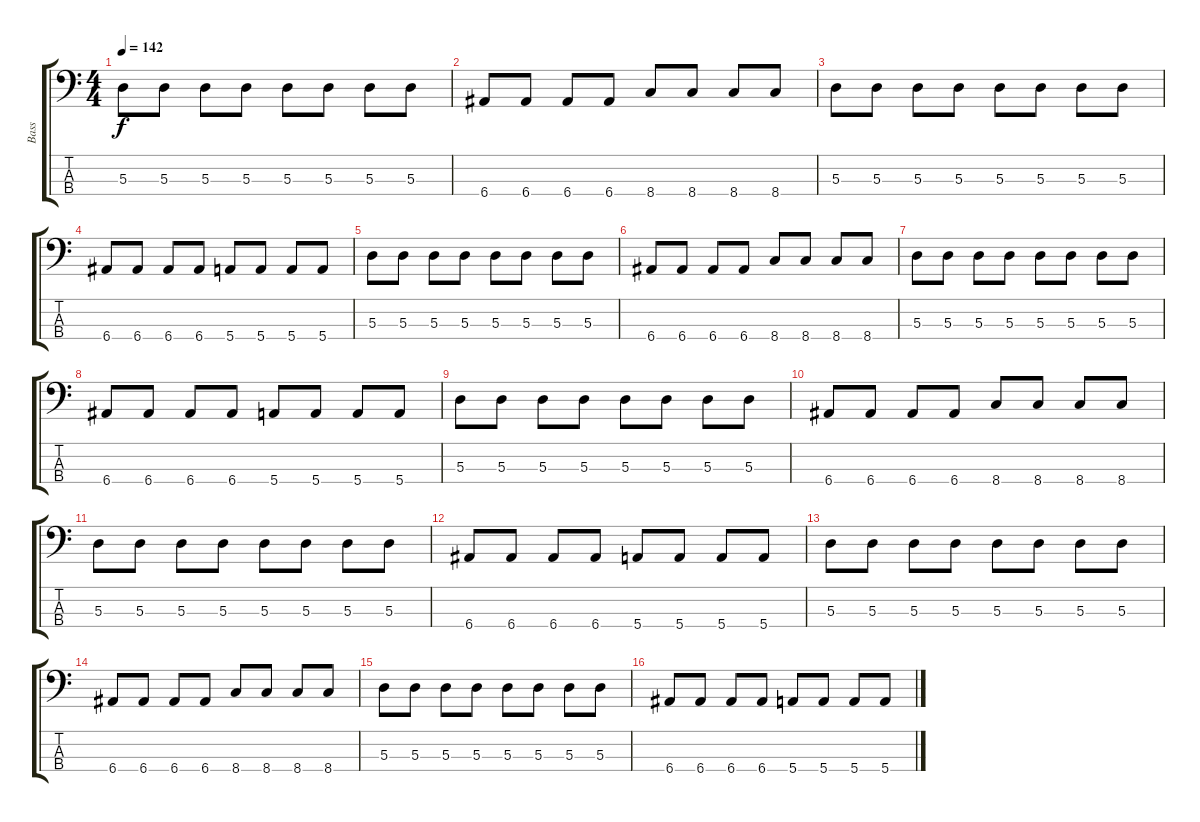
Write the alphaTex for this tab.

\track ("Bass" "Bass") {instrument electricbasspick}
\staff {score tabs}
\tuning (G2 D2 A1 E1) {hide}
\ts (4 4)
\tempo 142
\clef f4
\ks c
5.3.8{dy f} 5.3.8 5.3.8 5.3.8 5.3.8 5.3.8 5.3.8 5.3.8 |
6.4.8 6.4.8 6.4.8 6.4.8 8.4.8 8.4.8 8.4.8 8.4.8 |
5.3.8 5.3.8 5.3.8 5.3.8 5.3.8 5.3.8 5.3.8 5.3.8 |
6.4.8 6.4.8 6.4.8 6.4.8 5.4.8 5.4.8 5.4.8 5.4.8 |
5.3.8 5.3.8 5.3.8 5.3.8 5.3.8 5.3.8 5.3.8 5.3.8 |
6.4.8 6.4.8 6.4.8 6.4.8 8.4.8 8.4.8 8.4.8 8.4.8 |
5.3.8 5.3.8 5.3.8 5.3.8 5.3.8 5.3.8 5.3.8 5.3.8 |
6.4.8 6.4.8 6.4.8 6.4.8 5.4.8 5.4.8 5.4.8 5.4.8 |
5.3.8 5.3.8 5.3.8 5.3.8 5.3.8 5.3.8 5.3.8 5.3.8 |
6.4.8 6.4.8 6.4.8 6.4.8 8.4.8 8.4.8 8.4.8 8.4.8 |
5.3.8 5.3.8 5.3.8 5.3.8 5.3.8 5.3.8 5.3.8 5.3.8 |
6.4.8 6.4.8 6.4.8 6.4.8 5.4.8 5.4.8 5.4.8 5.4.8 |
5.3.8 5.3.8 5.3.8 5.3.8 5.3.8 5.3.8 5.3.8 5.3.8 |
6.4.8 6.4.8 6.4.8 6.4.8 8.4.8 8.4.8 8.4.8 8.4.8 |
5.3.8 5.3.8 5.3.8 5.3.8 5.3.8 5.3.8 5.3.8 5.3.8 |
6.4.8 6.4.8 6.4.8 6.4.8 5.4.8 5.4.8 5.4.8 5.4.8
